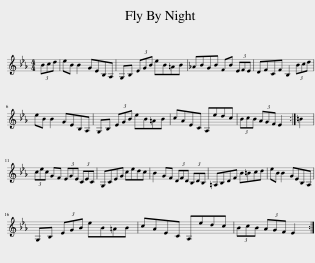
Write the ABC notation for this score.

X:1
L:1/8
M:4/4
I:linebreak $
K:Eb
V:1 treble
V:1
 (3Bcd | eB B2 GEB,A, | G,B, (3EGB eB=AB | _ABGB FB (3EFE | DFCF B,2 (3Bcd |$ %5
 eB B2 GEB,A, | G,B, (3EGB eB=AB | cAEC A,edc | (3BcB (3AGF E2 :| =B2 |$ %10
 (3cec GF (3EGE (3CEC | G,CEG cedc | B2 GF (3DFD (3B,DB, | =A,B,DF B=Bcd | eB B2 GEB,A, |$ %15
 G,B, (3EGB eB=AB | cAEC A,edc | (3BcB (3AGF E2 :| %18
